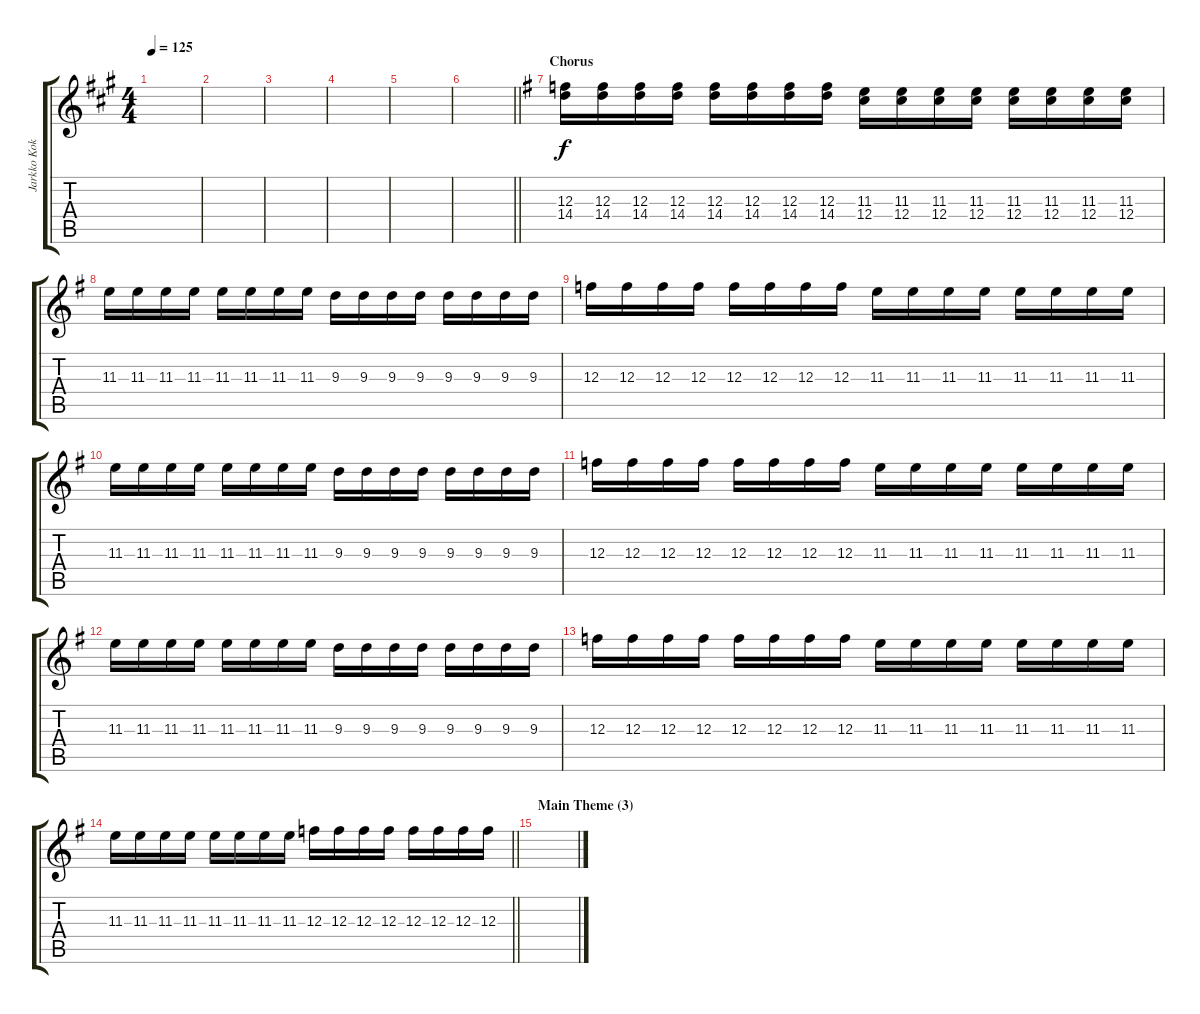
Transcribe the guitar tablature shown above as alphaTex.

\track ("Jarkko Kokko (lead guitar)" "Jarkko Kok") {instrument distortionguitar}
\staff {score tabs}
\tuning (D4 A3 F3 C3 G2 D2) {hide}
\ts (4 4)
\tempo 125
\clef g2
\ks f#minor
|
|
|
|
|
\barLineRight lightlight
|
\section ("" "Chorus")
\ks eminor
(12.3 14.4).16 (12.3 14.4).16 (12.3 14.4).16 (12.3 14.4).16 (12.3 14.4).16 (12.3 14.4).16 (12.3 14.4).16 (12.3 14.4).16 (11.3 12.4).16 (11.3 12.4).16 (11.3 12.4).16 (11.3 12.4).16 (11.3 12.4).16 (11.3 12.4).16 (11.3 12.4).16 (11.3 12.4).16 |
11.3.16 11.3.16 11.3.16 11.3.16 11.3.16 11.3.16 11.3.16 11.3.16 9.3.16 9.3.16 9.3.16 9.3.16 9.3.16 9.3.16 9.3.16 9.3.16 |
12.3.16 12.3.16 12.3.16 12.3.16 12.3.16 12.3.16 12.3.16 12.3.16 11.3.16 11.3.16 11.3.16 11.3.16 11.3.16 11.3.16 11.3.16 11.3.16 |
11.3.16 11.3.16 11.3.16 11.3.16 11.3.16 11.3.16 11.3.16 11.3.16 9.3.16 9.3.16 9.3.16 9.3.16 9.3.16 9.3.16 9.3.16 9.3.16 |
12.3.16 12.3.16 12.3.16 12.3.16 12.3.16 12.3.16 12.3.16 12.3.16 11.3.16 11.3.16 11.3.16 11.3.16 11.3.16 11.3.16 11.3.16 11.3.16 |
11.3.16 11.3.16 11.3.16 11.3.16 11.3.16 11.3.16 11.3.16 11.3.16 9.3.16 9.3.16 9.3.16 9.3.16 9.3.16 9.3.16 9.3.16 9.3.16 |
12.3.16 12.3.16 12.3.16 12.3.16 12.3.16 12.3.16 12.3.16 12.3.16 11.3.16 11.3.16 11.3.16 11.3.16 11.3.16 11.3.16 11.3.16 11.3.16 |
\barLineRight lightlight
11.3.16 11.3.16 11.3.16 11.3.16 11.3.16 11.3.16 11.3.16 11.3.16 12.3.16 12.3.16 12.3.16 12.3.16 12.3.16 12.3.16 12.3.16 12.3.16 |
\section ("" "Main Theme (3)")
\ks g
